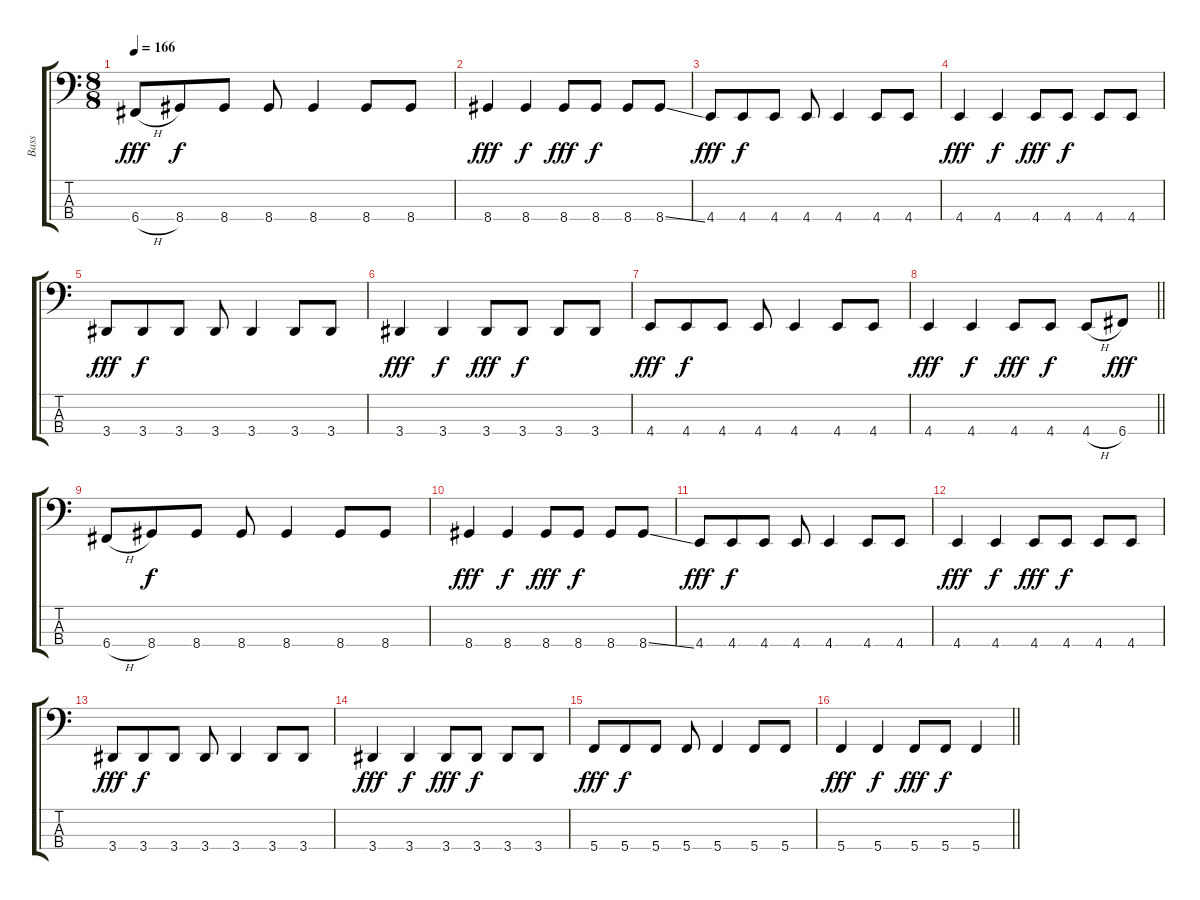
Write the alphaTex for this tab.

\track ("Bass" "Bass") {instrument electricbassfinger bank 37}
\staff {score tabs}
\tuning (Eb2 Bb1 F1 C1) {hide}
\ts (8 8)
\section ("" "")
\tempo 166
\clef f4
\ks c
6.4{h}.8{dy fff} 8.4.8{dy f} 8.4.8 8.4.8 8.4.4 8.4.8 8.4.8 |
8.4.4{dy fff} 8.4.4{dy f} 8.4.8{dy fff} 8.4.8{dy f} 8.4.8 8.4{ss}.8 |
4.4.8{dy fff} 4.4.8{dy f} 4.4.8 4.4.8 4.4.4 4.4.8 4.4.8 |
4.4.4{dy fff} 4.4.4{dy f} 4.4.8{dy fff} 4.4.8{dy f} 4.4.8 4.4.8 |
3.4.8{dy fff} 3.4.8{dy f} 3.4.8 3.4.8 3.4.4 3.4.8 3.4.8 |
3.4.4{dy fff} 3.4.4{dy f} 3.4.8{dy fff} 3.4.8{dy f} 3.4.8 3.4.8 |
4.4.8{dy fff} 4.4.8{dy f} 4.4.8 4.4.8 4.4.4 4.4.8 4.4.8 |
\barLineRight lightlight
4.4.4{dy fff} 4.4.4{dy f} 4.4.8{dy fff} 4.4.8{dy f} 4.4{h}.8 6.4.8{dy fff} |
\section ("" "")
6.4{h}.8 8.4.8{dy f} 8.4.8 8.4.8 8.4.4 8.4.8 8.4.8 |
8.4.4{dy fff} 8.4.4{dy f} 8.4.8{dy fff} 8.4.8{dy f} 8.4.8 8.4{ss}.8 |
4.4.8{dy fff} 4.4.8{dy f} 4.4.8 4.4.8 4.4.4 4.4.8 4.4.8 |
4.4.4{dy fff} 4.4.4{dy f} 4.4.8{dy fff} 4.4.8{dy f} 4.4.8 4.4.8 |
3.4.8{dy fff} 3.4.8{dy f} 3.4.8 3.4.8 3.4.4 3.4.8 3.4.8 |
3.4.4{dy fff} 3.4.4{dy f} 3.4.8{dy fff} 3.4.8{dy f} 3.4.8 3.4.8 |
5.4.8{dy fff} 5.4.8{dy f} 5.4.8 5.4.8 5.4.4 5.4.8 5.4.8 |
\barLineRight lightlight
5.4.4{dy fff} 5.4.4{dy f} 5.4.8{dy fff} 5.4.8{dy f} 5.4.4
